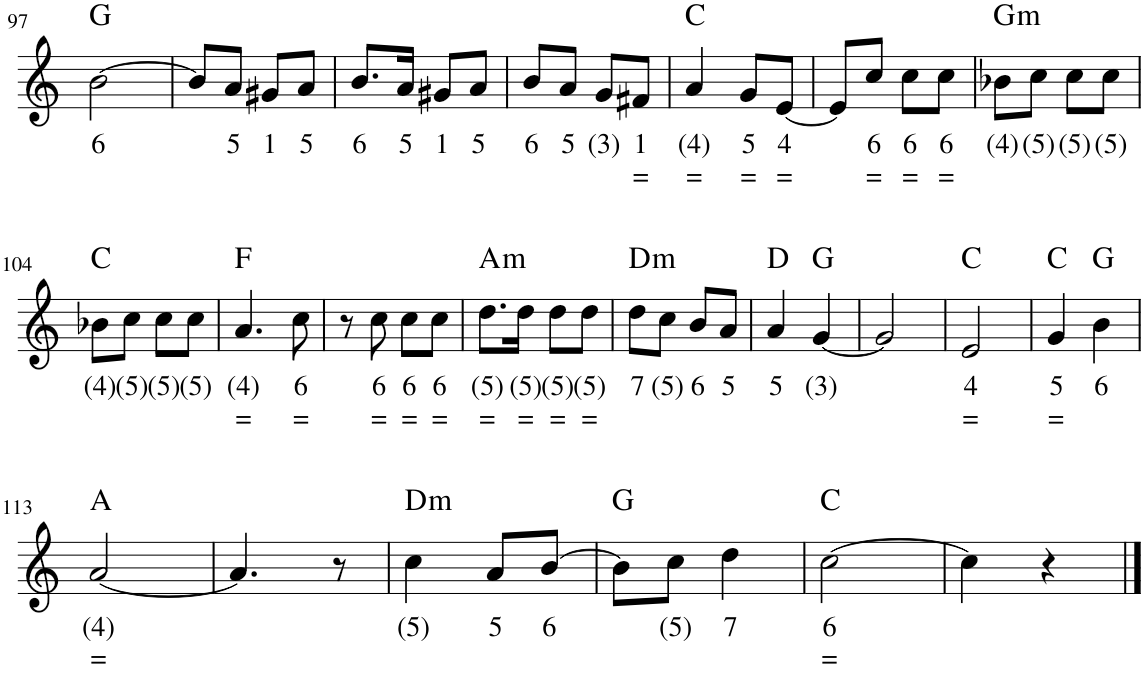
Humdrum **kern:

**kern	**text	**text	**harte
*part1	*part1	*part1	*part1
*staff1	*staff1	*staff1	*
*I"Stem	*	*	*
*I'Stm.	*	*	*
!!LO:PB:g=z
*clefG2	*	*	*
*k[]	*	*	*
*M2/4	*	*	*
=97	=97	=97	=97
!	!LO:LY:b	!	!
[2b\	6	.	G:maj
=98	=98	=98	=98
8b/L]	.	.	.
!	!LO:LY:b	!	!
8a/J	5	.	.
!	!LO:LY:b	!	!
8g#X/L	1	.	.
!	!LO:LY:b	!	!
8a/J	5	.	.
=99	=99	=99	=99
!	!LO:LY:b	!	!
8.b/L	6	.	.
!	!LO:LY:b	!	!
16a/Jk	5	.	.
!	!LO:LY:b	!	!
8g#X/L	1	.	.
!	!LO:LY:b	!	!
8a/J	5	.	.
=100	=100	=100	=100
!	!LO:LY:b	!	!
8b/L	6	.	.
!	!LO:LY:b	!	!
8a/J	5	.	.
!	!LO:LY:b	!	!
8g/L	(3)	.	.
!	!LO:LY:b	!LO:LY:b	!
8f#X/J	1	=	.
=101	=101	=101	=101
!	!LO:LY:b	!LO:LY:b	!
4a/	(4)	=	C:maj
!	!LO:LY:b	!LO:LY:b	!
8g/L	5	=	.
!	!LO:LY:b	!LO:LY:b	!
[8e/J	4	=	.
=102	=102	=102	=102
8e/L]	.	.	.
!	!LO:LY:b	!LO:LY:b	!
8cc/J	6	=	.
!	!LO:LY:b	!LO:LY:b	!
8cc\L	6	=	.
!	!LO:LY:b	!LO:LY:b	!
8cc\J	6	=	.
=103	=103	=103	=103
!	!LO:LY:b	!	!LO:H:kt=m
8b-X\L	(4)	.	G:min
!	!LO:LY:b	!	!
8cc\J	(5)	.	.
!	!LO:LY:b	!	!
8cc\L	(5)	.	.
!	!LO:LY:b	!	!
8cc\J	(5)	.	.
!!LO:LB:g=z
=104	=104	=104	=104
!	!LO:LY:b	!	!
8b-X\L	(4)	.	C:maj
!	!LO:LY:b	!	!
8cc\J	(5)	.	.
!	!LO:LY:b	!	!
8cc\L	(5)	.	.
!	!LO:LY:b	!	!
8cc\J	(5)	.	.
=105	=105	=105	=105
!	!LO:LY:b	!LO:LY:b	!
4.a/	(4)	=	F:maj
!	!LO:LY:b	!LO:LY:b	!
8cc\	6	=	.
=106	=106	=106	=106
8r	.	.	.
!	!LO:LY:b	!LO:LY:b	!
8cc\	6	=	.
!	!LO:LY:b	!LO:LY:b	!
8cc\L	6	=	.
!	!LO:LY:b	!LO:LY:b	!
8cc\J	6	=	.
=107	=107	=107	=107
!	!LO:LY:b	!LO:LY:b	!LO:H:kt=m
8.dd\L	(5)	=	A:min
!	!LO:LY:b	!LO:LY:b	!
16dd\Jk	(5)	=	.
!	!LO:LY:b	!LO:LY:b	!
8dd\L	(5)	=	.
!	!LO:LY:b	!LO:LY:b	!
8dd\J	(5)	=	.
=108	=108	=108	=108
!	!LO:LY:b	!	!LO:H:kt=m
8dd\L	7	.	D:min
!	!LO:LY:b	!	!
8cc\J	(5)	.	.
!	!LO:LY:b	!	!
8b/L	6	.	.
!	!LO:LY:b	!	!
8a/J	5	.	.
=109	=109	=109	=109
!	!LO:LY:b	!	!
4a/	5	.	D:maj
!	!LO:LY:b	!	!
[4g/	(3)	.	G:maj
=110	=110	=110	=110
2g/]	.	.	.
=111	=111	=111	=111
!	!LO:LY:b	!LO:LY:b	!
2e/	4	=	C:maj
=112	=112	=112	=112
!	!LO:LY:b	!LO:LY:b	!
4g/	5	=	C:maj
!	!LO:LY:b	!	!
4b\	6	.	G:maj
!!LO:LB:g=z
=113	=113	=113	=113
!	!LO:LY:b	!LO:LY:b	!
[2a/	(4)	=	A:maj
=114	=114	=114	=114
4.a/]	.	.	.
8r	.	.	.
=115	=115	=115	=115
!	!LO:LY:b	!	!LO:H:kt=m
4cc\	(5)	.	D:min
!	!LO:LY:b	!	!
8a/L	5	.	.
!	!LO:LY:b	!	!
[8b/J	6	.	.
=116	=116	=116	=116
8b\L]	.	.	G:maj
!	!LO:LY:b	!	!
8cc\J	(5)	.	.
!	!LO:LY:b	!	!
4dd\	7	.	.
=117	=117	=117	=117
!	!LO:LY:b	!LO:LY:b	!
[2cc\	6	=	C:maj
=118	=118	=118	=118
4cc\]	.	.	.
4r	.	.	.
==	==	==	==
*-	*-	*-	*-
